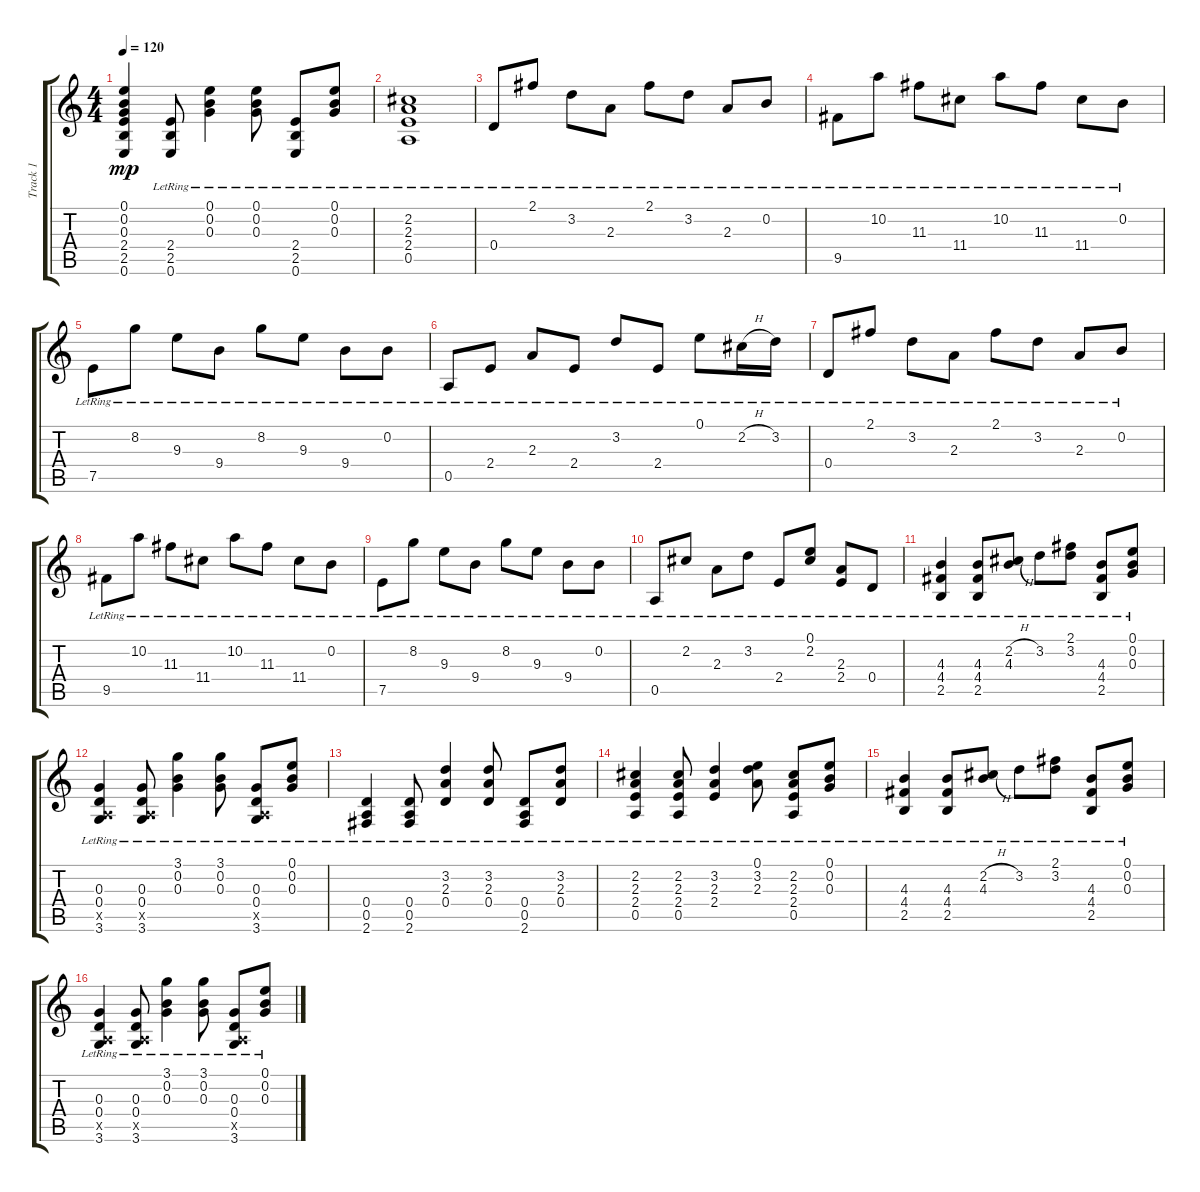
\track ("Track 1" "Track 1") {instrument acousticguitarsteel}
\staff {score tabs}
\tuning (E4 B3 G3 D3 A2 E2) {hide}
\ts (4 4)
\tempo 120
\clef g2
\ks c
(0.1{t} 0.2{t} 0.3{t} 2.4{t} 2.5{t} 0.6{t}).4{dy mp} (2.4{lr} 2.5{lr} 0.6{lr}).8 (0.1{lr} 0.2{lr} 0.3{lr}).4 (0.1{lr} 0.2{lr} 0.3{lr}).8 (2.4{lr} 2.5{lr} 0.6{lr}).8 (0.1{lr} 0.2{lr} 0.3{lr}).8 |
(2.2{lr} 2.3{lr} 2.4{lr} 0.5{lr}).1 |
0.4{lr}.8 2.1{lr}.8 3.2{lr}.8 2.3{lr}.8 2.1{lr}.8 3.2{lr}.8 2.3{lr}.8 0.2{lr}.8 |
9.5{lr}.8 10.2{lr}.8 11.3{lr}.8 11.4{lr}.8 10.2{lr}.8 11.3{lr}.8 11.4{lr}.8 0.2{lr}.8 |
7.5{lr}.8 8.2{lr}.8 9.3{lr}.8 9.4{lr}.8 8.2{lr}.8 9.3{lr}.8 9.4{lr}.8 0.2{lr}.8 |
0.5{lr}.8 2.4{lr}.8 2.3{lr}.8 2.4{lr}.8 3.2{lr}.8 2.4{lr}.8 0.1{lr}.8 2.2{h lr}.16 3.2{lr}.16 |
0.4{lr}.8 2.1{lr}.8 3.2{lr}.8 2.3{lr}.8 2.1{lr}.8 3.2{lr}.8 2.3{lr}.8 0.2{lr}.8 |
9.5{lr}.8 10.2{lr}.8 11.3{lr}.8 11.4{lr}.8 10.2{lr}.8 11.3{lr}.8 11.4{lr}.8 0.2{lr}.8 |
7.5{lr}.8 8.2{lr}.8 9.3{lr}.8 9.4{lr}.8 8.2{lr}.8 9.3{lr}.8 9.4{lr}.8 0.2{lr}.8 |
0.5{lr}.8 2.2{lr}.8 2.3{lr}.8 3.2{lr}.8 2.4{lr}.8 (0.1{lr} 2.2{lr}).8 (2.3{lr} 2.4{lr}).8 0.4{lr}.8 |
(4.3{lr} 4.4{lr} 2.5{lr}).4 (4.3{lr} 4.4{lr} 2.5{lr}).8 (2.2{h lr} 4.3{lr}).8 3.2{lr}.8 (2.1{lr} 3.2{lr}).8 (4.3{lr} 4.4{lr} 2.5{lr}).8 (0.1{lr} 0.2{lr} 0.3{lr}).8 |
(0.3{lr} 0.4{lr} 0.5{x} 3.6{lr}).4 (0.3{lr} 0.4{lr} 0.5{x} 3.6{lr}).8 (3.1{lr} 0.2{lr} 0.3{lr}).4 (3.1{lr} 0.2{lr} 0.3{lr}).8 (0.3{lr} 0.4{lr} 0.5{x} 3.6{lr}).8 (0.1{lr} 0.2{lr} 0.3{lr}).8 |
(0.4{lr} 0.5{lr} 2.6{lr}).4 (0.4{lr} 0.5{lr} 2.6{lr}).8 (3.2{lr} 2.3{lr} 0.4{lr}).4 (3.2{lr} 2.3{lr} 0.4{lr}).8 (0.4{lr} 0.5{lr} 2.6{lr}).8 (3.2{lr} 2.3{lr} 0.4{lr}).8 |
(2.2{lr} 2.3{lr} 2.4{lr} 0.5{lr}).4 (2.2{lr} 2.3{lr} 2.4{lr} 0.5{lr}).8 (3.2{lr} 2.3{lr} 2.4{lr}).4 (0.1{lr} 3.2{lr} 2.3{lr}).8 (2.2{lr} 2.3{lr} 2.4{lr} 0.5{lr}).8 (0.1{lr} 0.2{lr} 0.3{lr}).8 |
(4.3{lr} 4.4{lr} 2.5{lr}).4 (4.3{lr} 4.4{lr} 2.5{lr}).8 (2.2{h lr} 4.3{lr}).8 3.2{lr}.8 (2.1{lr} 3.2{lr}).8 (4.3{lr} 4.4{lr} 2.5{lr}).8 (0.1{lr} 0.2{lr} 0.3{lr}).8 |
(0.3{lr} 0.4{lr} 0.5{x} 3.6{lr}).4 (0.3{lr} 0.4{lr} 0.5{x} 3.6{lr}).8 (3.1{lr} 0.2{lr} 0.3{lr}).4 (3.1{lr} 0.2{lr} 0.3{lr}).8 (0.3{lr} 0.4{lr} 0.5{x} 3.6{lr}).8 (0.1{lr} 0.2{lr} 0.3{lr}).8
